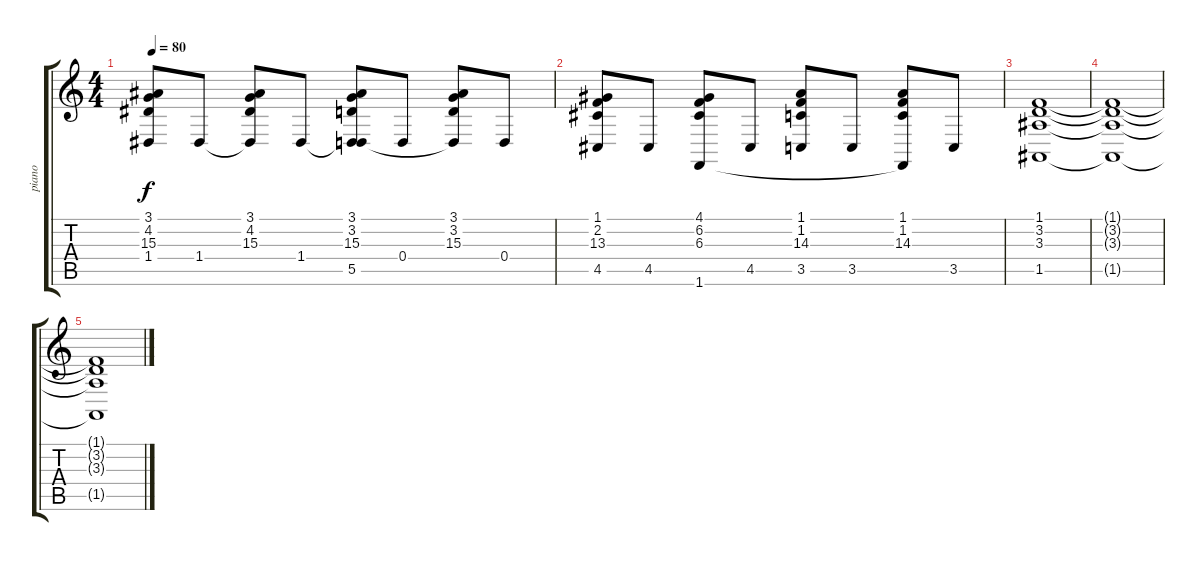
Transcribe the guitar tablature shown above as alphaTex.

\track ("piano" "piano") {instrument acousticgrandpiano}
\staff {score tabs}
\tuning (E4 B3 G3 D3 A2 E2) {hide}
\ts (4 4)
\tempo 80
\clef g2
\ks c
(3.1 4.2 15.3 1.4).8{dy f} 1.4.8 (3.1 4.2 15.3 1.4{t}).8 1.4.8 (3.1 3.2 15.3 1.4{t} 5.5).8 0.4.8 (3.1 3.2 15.3 5.5{t}).8 0.4.8 |
(1.1 2.2 13.3 4.5).8 4.5.8 (4.1 6.2 6.3 1.6{t}).8 4.5.8 (1.1 1.2 14.3 3.5).8 3.5.8 (1.1 1.2 14.3 1.6{t}).8 3.5.8 |
(1.1 3.2 3.3 1.5).1 |
(1.1{t} 3.2{t} 3.3{t} 1.5{t}).1 |
(1.1{t} 3.2{t} 3.3{t} 1.5{t}).1
